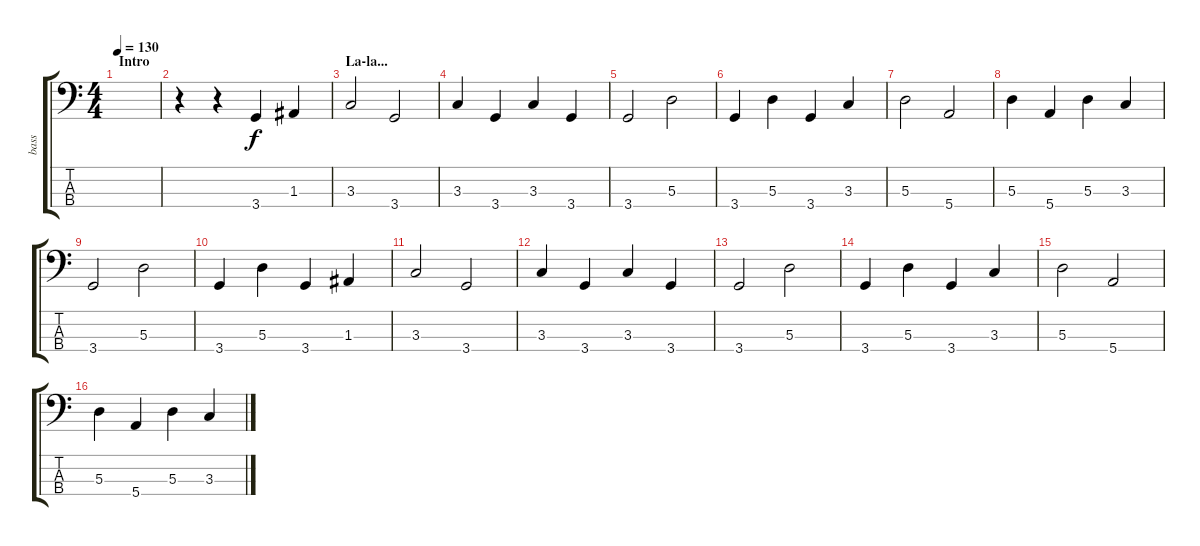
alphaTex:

\track ("bass" "bass") {instrument electricbasspick}
\staff {score tabs}
\tuning (G2 D2 A1 E1) {hide}
\ts (4 4)
\section ("" "Intro")
\tempo 130
\clef f4
\ks c
|
r.4 r.4 3.4.4 1.3.4 |
\section ("" "La-la...")
3.3.2 3.4.2 |
3.3.4 3.4.4 3.3.4 3.4.4 |
3.4.2 5.3.2 |
3.4.4 5.3.4 3.4.4 3.3.4 |
5.3.2 5.4.2 |
5.3.4 5.4.4 5.3.4 3.3.4 |
3.4.2 5.3.2 |
3.4.4 5.3.4 3.4.4 1.3.4 |
3.3.2 3.4.2 |
3.3.4 3.4.4 3.3.4 3.4.4 |
3.4.2 5.3.2 |
3.4.4 5.3.4 3.4.4 3.3.4 |
5.3.2 5.4.2 |
5.3.4 5.4.4 5.3.4 3.3.4
